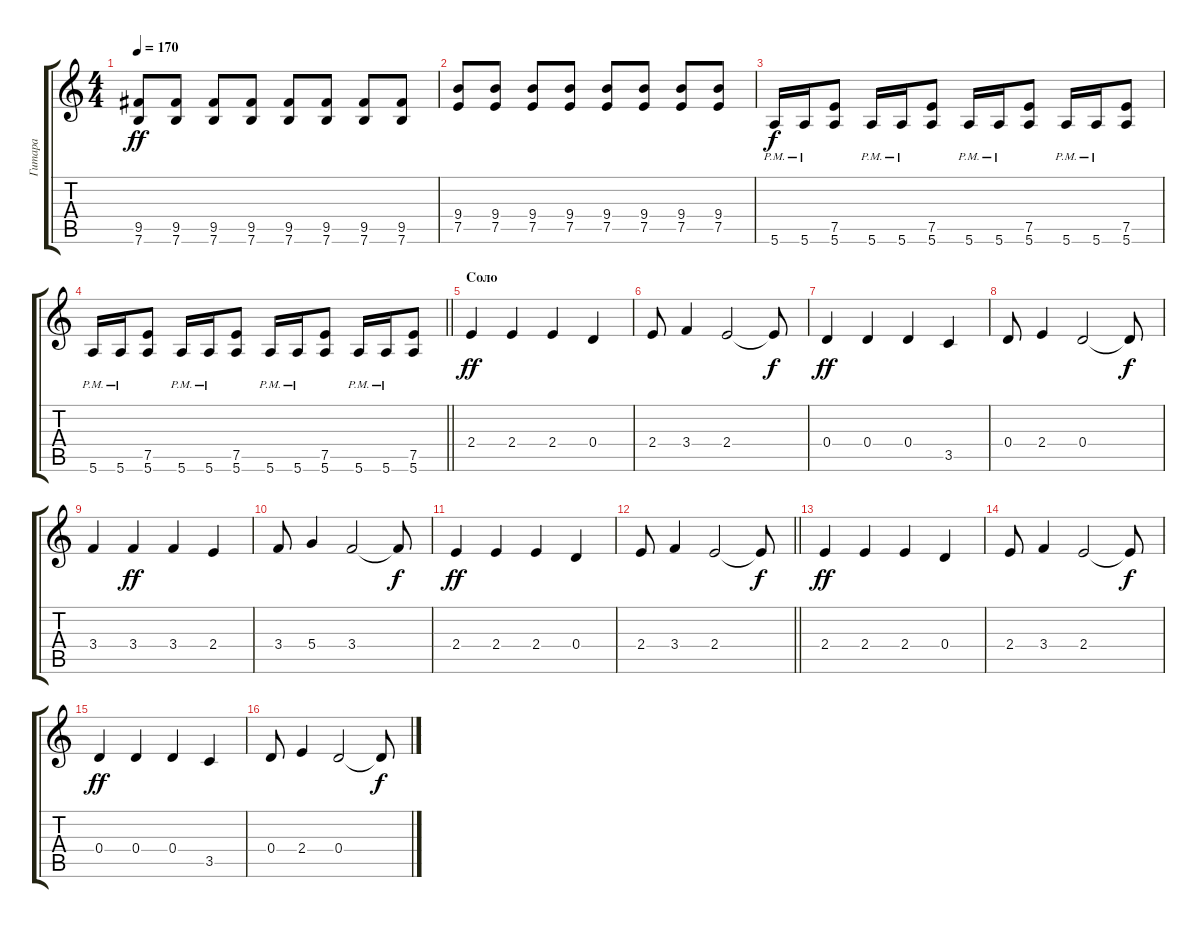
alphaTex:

\track ("Гитара" "Гитара") {instrument distortionguitar}
\staff {score tabs}
\tuning (E4 B3 G3 D3 A2 E2) {hide}
\ts (4 4)
\tempo 170
\clef g2
\ks c
(9.5 7.6).8{dy ff} (9.5 7.6).8 (9.5 7.6).8 (9.5 7.6).8 (9.5 7.6).8 (9.5 7.6).8 (9.5 7.6).8 (9.5 7.6).8 |
(9.4 7.5).8 (9.4 7.5).8 (9.4 7.5).8 (9.4 7.5).8 (9.4 7.5).8 (9.4 7.5).8 (9.4 7.5).8 (9.4 7.5).8 |
5.6{pm}.16{dy f} 5.6{pm}.16 (7.5 5.6).8 5.6{pm}.16 5.6{pm}.16 (7.5 5.6).8 5.6{pm}.16 5.6{pm}.16 (7.5 5.6).8 5.6{pm}.16 5.6{pm}.16 (7.5 5.6).8 |
\barLineRight lightlight
5.6{pm}.16 5.6{pm}.16 (7.5 5.6).8 5.6{pm}.16 5.6{pm}.16 (7.5 5.6).8 5.6{pm}.16 5.6{pm}.16 (7.5 5.6).8 5.6{pm}.16 5.6{pm}.16 (7.5 5.6).8 |
\section ("" "Соло")
2.4.4{dy ff} 2.4.4 2.4.4 0.4.4 |
2.4.8 3.4.4 2.4.2 2.4{t}.8{dy f} |
0.4.4{dy ff} 0.4.4 0.4.4 3.5.4 |
0.4.8 2.4.4 0.4.2 0.4{t}.8{dy f} |
3.4.4 3.4.4{dy ff} 3.4.4 2.4.4 |
3.4.8 5.4.4 3.4.2 3.4{t}.8{dy f} |
2.4.4{dy ff} 2.4.4 2.4.4 0.4.4 |
\barLineRight lightlight
2.4.8 3.4.4 2.4.2 2.4{t}.8{dy f} |
\section ("" "")
2.4.4{dy ff} 2.4.4 2.4.4 0.4.4 |
2.4.8 3.4.4 2.4.2 2.4{t}.8{dy f} |
0.4.4{dy ff} 0.4.4 0.4.4 3.5.4 |
0.4.8 2.4.4 0.4.2 0.4{t}.8{dy f}
